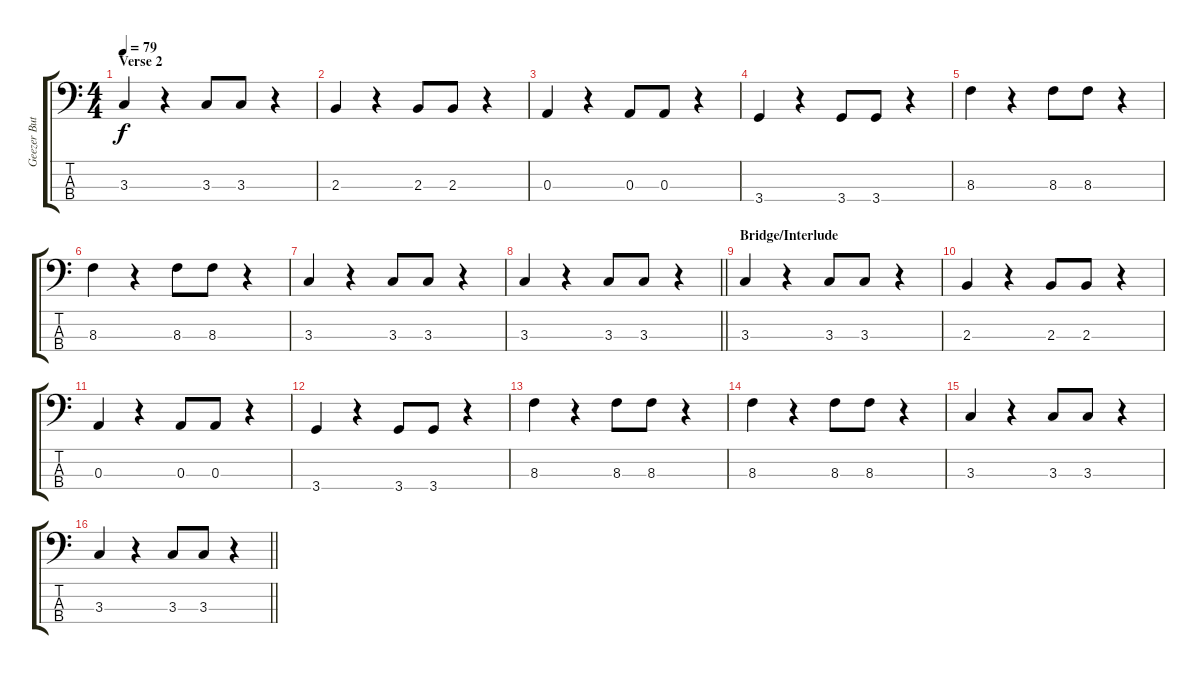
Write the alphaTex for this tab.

\track ("Geezer Butler" "Geezer But") {instrument electricbassfinger}
\staff {score tabs}
\tuning (G2 D2 A1 E1) {hide}
\ts (4 4)
\section ("" "Verse 2")
\tempo 79
\clef f4
\ks c
3.3.4{dy f} r.4 3.3.8 3.3.8 r.4 |
2.3.4 r.4 2.3.8 2.3.8 r.4 |
0.3.4 r.4 0.3.8 0.3.8 r.4 |
3.4.4 r.4 3.4.8 3.4.8 r.4 |
8.3.4 r.4 8.3.8 8.3.8 r.4 |
8.3.4 r.4 8.3.8 8.3.8 r.4 |
3.3.4 r.4 3.3.8 3.3.8 r.4 |
\barLineRight lightlight
3.3.4 r.4 3.3.8 3.3.8 r.4 |
\section ("" "Bridge/Interlude")
3.3.4 r.4 3.3.8 3.3.8 r.4 |
2.3.4 r.4 2.3.8 2.3.8 r.4 |
0.3.4 r.4 0.3.8 0.3.8 r.4 |
3.4.4 r.4 3.4.8 3.4.8 r.4 |
8.3.4 r.4 8.3.8 8.3.8 r.4 |
8.3.4 r.4 8.3.8 8.3.8 r.4 |
3.3.4 r.4 3.3.8 3.3.8 r.4 |
\barLineRight lightlight
3.3.4 r.4 3.3.8 3.3.8 r.4
